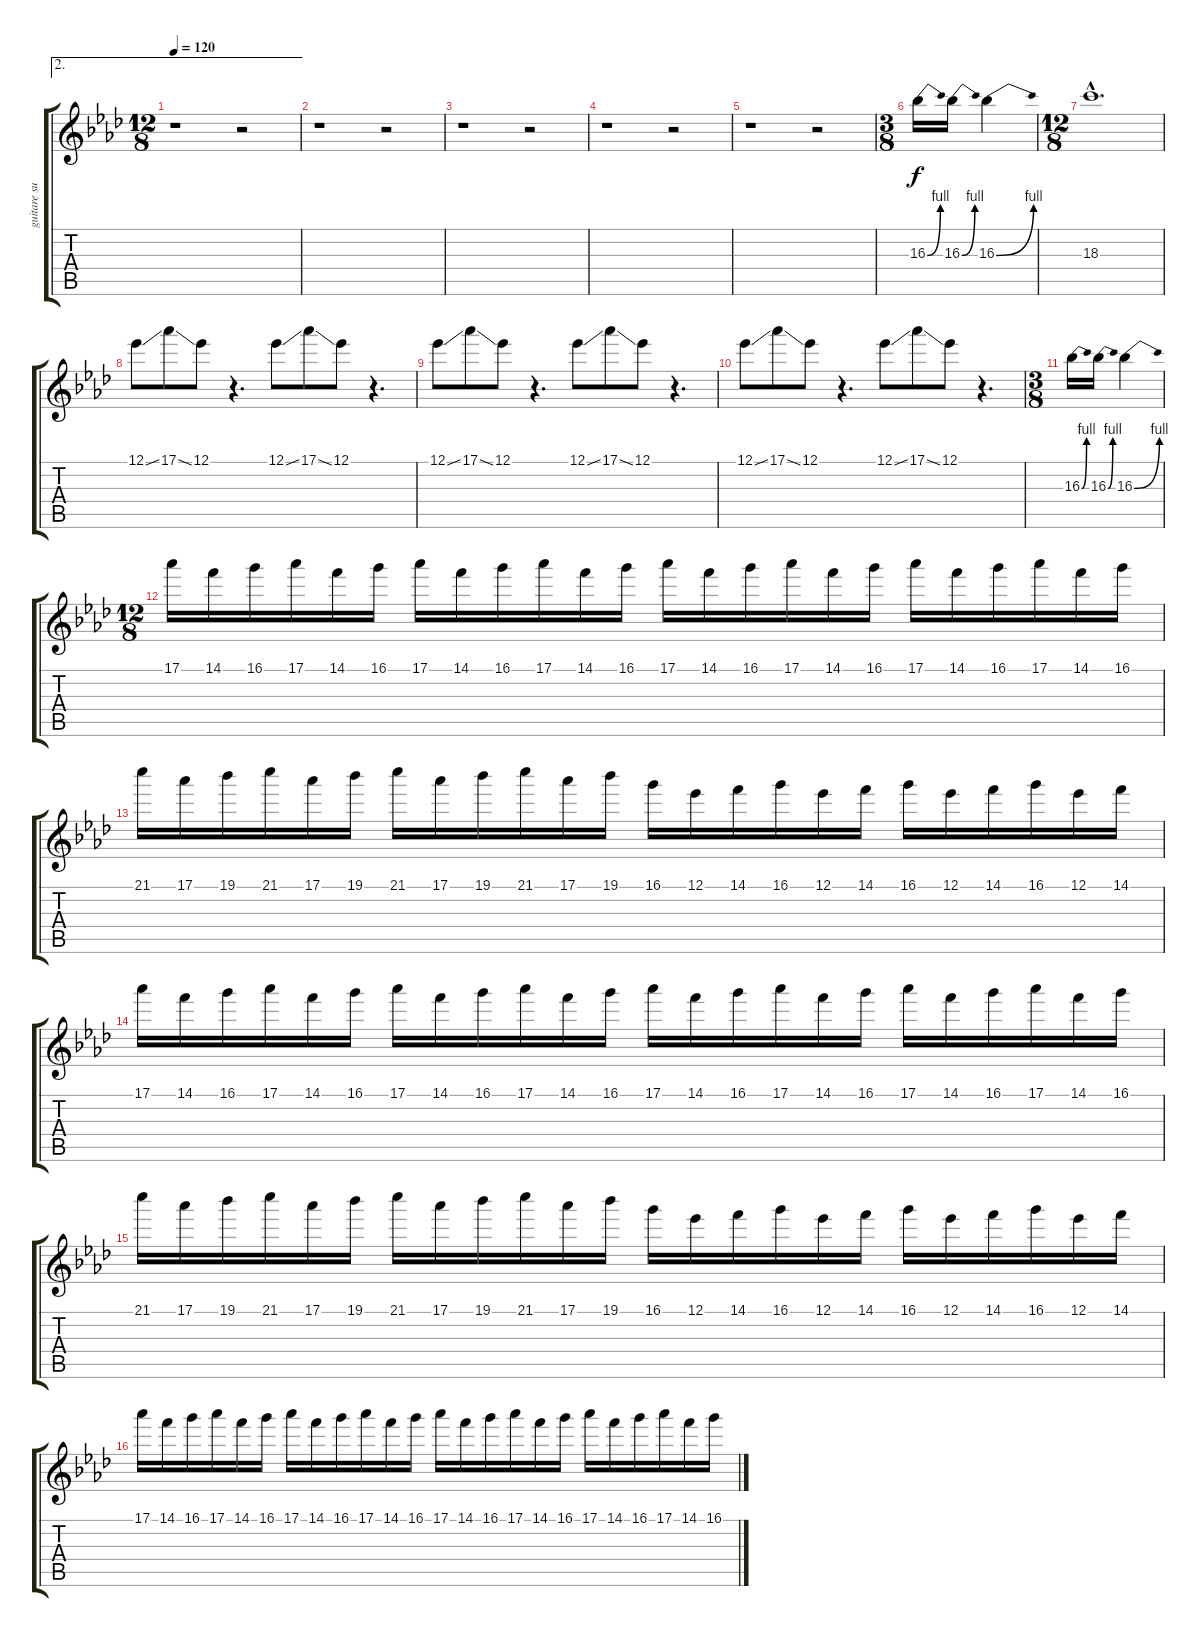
\track ("guitare sup" "guitare su") {instrument distortionguitar}
\staff {score tabs}
\tuning (Eb4 Bb3 Gb3 Db3 Ab2 Eb2) {hide}
\ae 2
\ts (12 8)
\tempo 120
\clef g2
\ks fminor
r.1{dy f} r.2 |
r.1 r.2 |
r.1 r.2 |
r.1 r.2 |
r.1 r.2 |
\ts (3 8)
16.3{be (bend 0 0 60 4)}.16{volume 14} 16.3{be (bend 0 0 60 4)}.16 16.3{be (bend 0 0 60 4)}.4 |
\ts (12 8)
18.3{hac}.1{d volume 0} |
12.1{ss}.8{volume 8 instrument guitarharmonics} 17.1{ss}.8 12.1.8 r.4{d} 12.1{ss}.8 17.1{ss}.8 12.1.8 r.4{d} |
12.1{ss}.8 17.1{ss}.8 12.1.8 r.4{d} 12.1{ss}.8 17.1{ss}.8 12.1.8 r.4{d} |
12.1{ss}.8 17.1{ss}.8 12.1.8 r.4{d} 12.1{ss}.8 17.1{ss}.8 12.1.8 r.4{d} |
\ts (3 8)
16.3{be (bend 0 0 60 4)}.16{volume 16 instrument distortionguitar} 16.3{be (bend 0 0 60 4)}.16 16.3{be (bend 0 0 60 4)}.4 |
\ts (12 8)
17.1.16{volume 10 balance 8 instrument distortionguitar} 14.1.16 16.1.16 17.1.16 14.1.16 16.1.16 17.1.16 14.1.16 16.1.16 17.1.16 14.1.16 16.1.16 17.1.16 14.1.16 16.1.16 17.1.16 14.1.16 16.1.16 17.1.16 14.1.16 16.1.16 17.1.16 14.1.16 16.1.16 |
21.1.16 17.1.16 19.1.16 21.1.16 17.1.16 19.1.16 21.1.16 17.1.16 19.1.16 21.1.16 17.1.16 19.1.16 16.1.16 12.1.16 14.1.16 16.1.16 12.1.16 14.1.16 16.1.16 12.1.16 14.1.16 16.1.16 12.1.16 14.1.16 |
17.1.16 14.1.16 16.1.16 17.1.16 14.1.16 16.1.16 17.1.16 14.1.16 16.1.16 17.1.16 14.1.16 16.1.16 17.1.16 14.1.16 16.1.16 17.1.16 14.1.16 16.1.16 17.1.16 14.1.16 16.1.16 17.1.16 14.1.16 16.1.16 |
21.1.16 17.1.16 19.1.16 21.1.16 17.1.16 19.1.16 21.1.16 17.1.16 19.1.16 21.1.16 17.1.16 19.1.16 16.1.16 12.1.16 14.1.16 16.1.16 12.1.16 14.1.16 16.1.16 12.1.16 14.1.16 16.1.16 12.1.16 14.1.16 |
17.1.16 14.1.16 16.1.16 17.1.16 14.1.16 16.1.16 17.1.16 14.1.16 16.1.16 17.1.16 14.1.16 16.1.16 17.1.16 14.1.16 16.1.16 17.1.16 14.1.16 16.1.16 17.1.16 14.1.16 16.1.16 17.1.16 14.1.16 16.1.16
